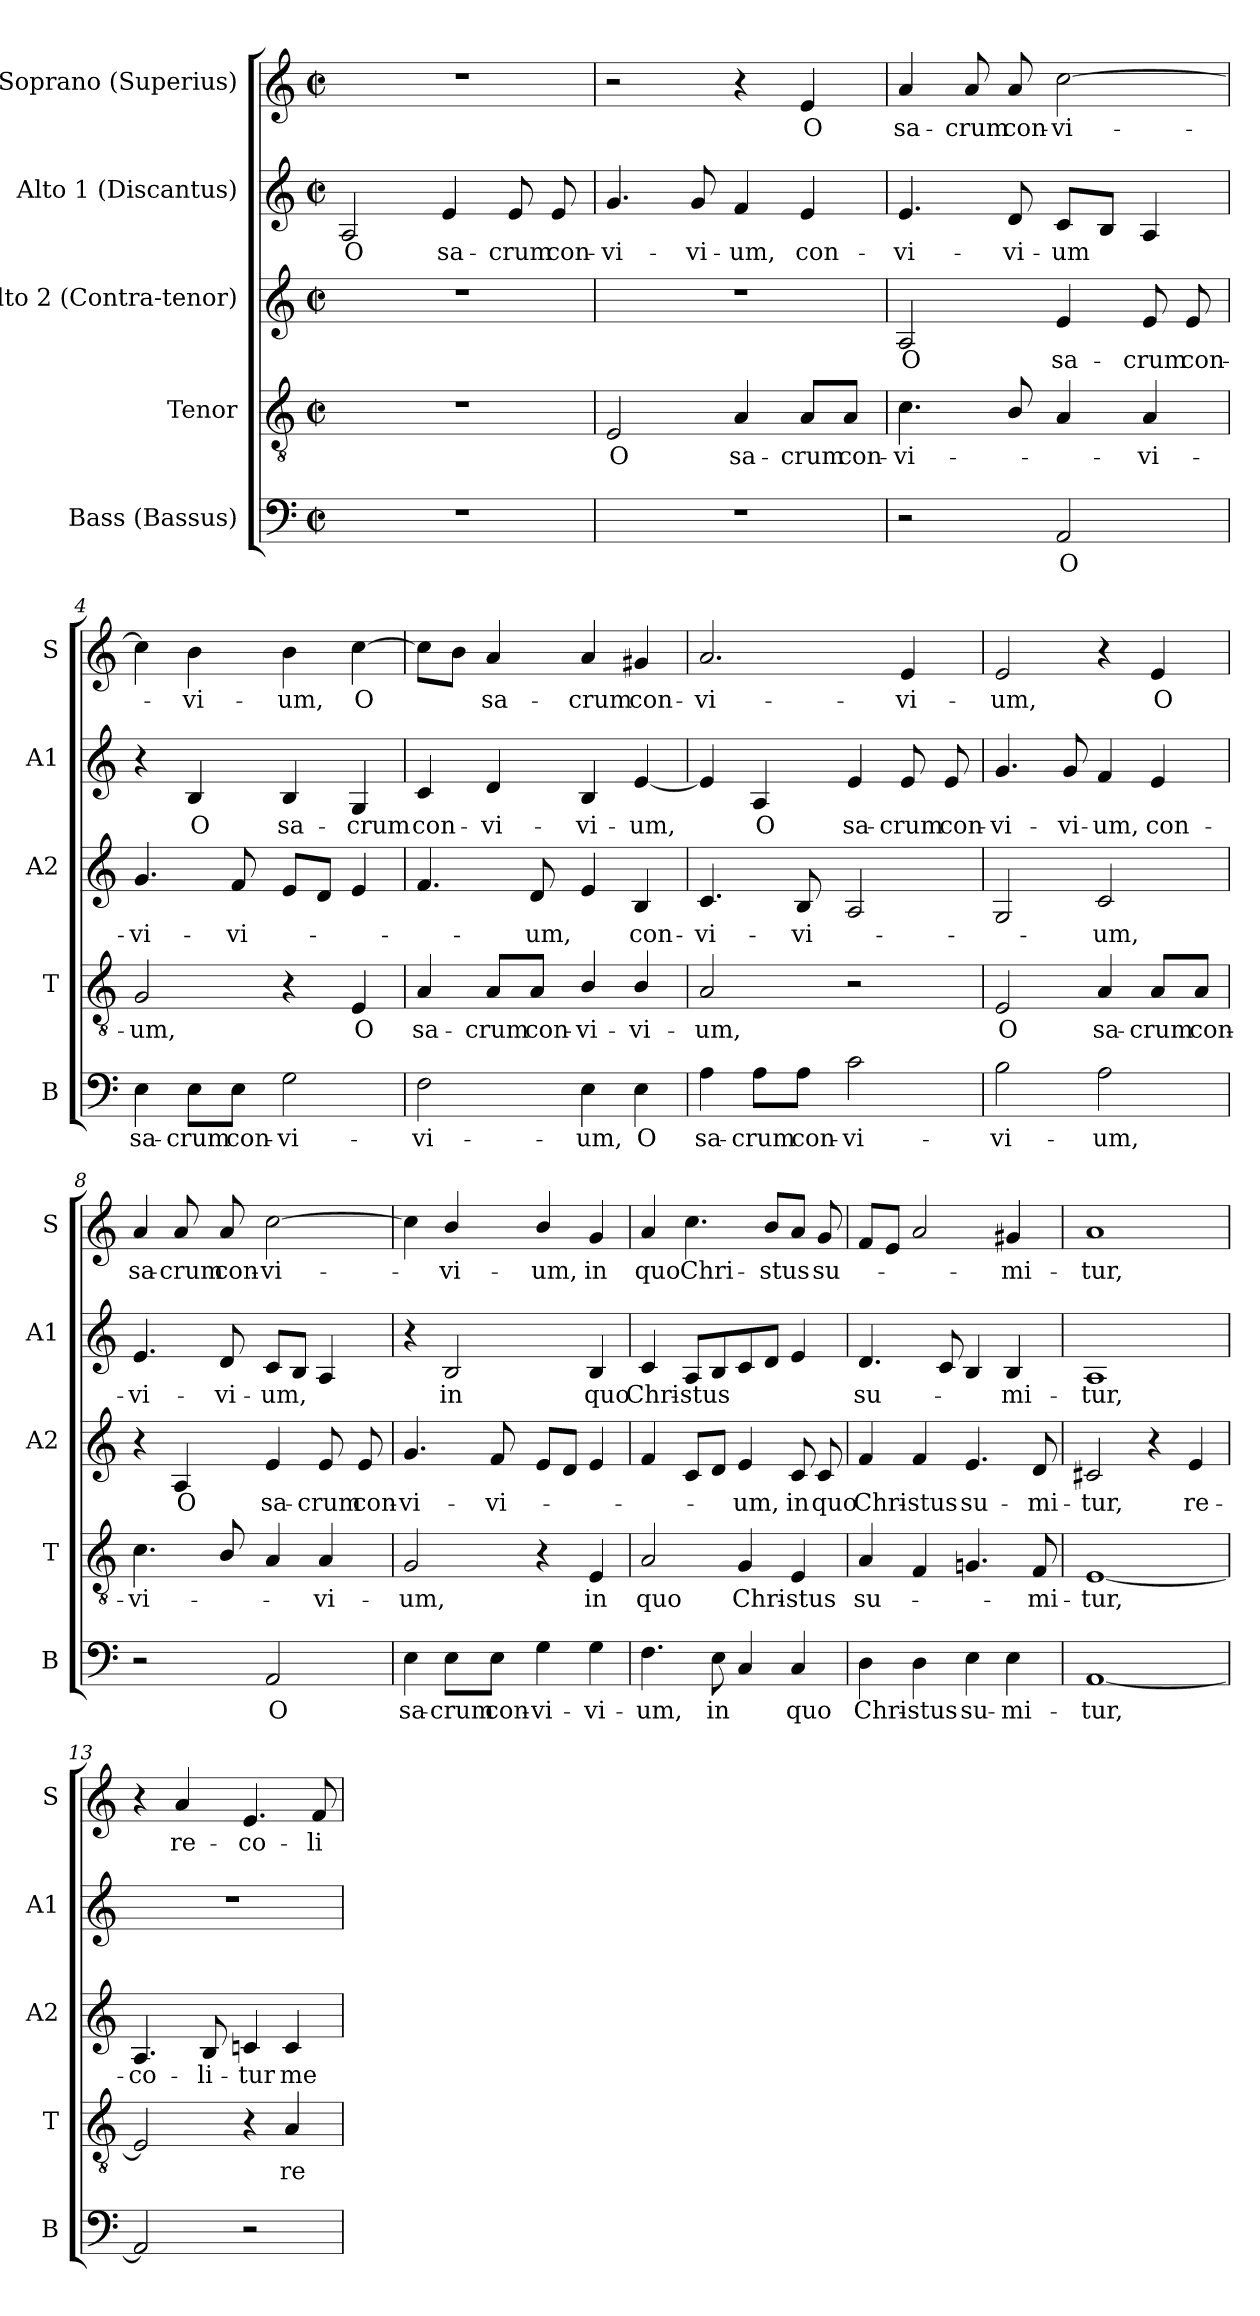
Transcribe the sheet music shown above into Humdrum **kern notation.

**kern	**text	**kern	**text	**kern	**text	**kern	**text	**kern	**text
*part5	*part5	*part4	*part4	*part3	*part3	*part2	*part2	*part1	*part1
*staff5	*staff5	*staff4	*staff4	*staff3	*staff3	*staff2	*staff2	*staff1	*staff1
*I"Bass (Bassus)	*	*I"Tenor	*	*I"Alto 2 (Contra-tenor)	*	*I"Alto 1 (Discantus)	*	*I"Soprano (Superius)	*
*I'B	*	*I'T	*	*I'A2	*	*I'A1	*	*I'S	*
*clefF4	*	*clefGv2	*	*clefG2	*	*clefG2	*	*clefG2	*
*k[]	*	*k[]	*	*k[]	*	*k[]	*	*k[]	*
*M2/2	*	*M2/2	*	*M2/2	*	*M2/2	*	*M2/2	*
*met(c|)	*	*met(c|)	*	*met(c|)	*	*met(c|)	*	*met(c|)	*
*MM90	*	*MM90	*	*MM90	*	*MM90	*	*MM90	*
=1	=1	=1	=1	=1	=1	=1	=1	=1	=1
!	!	!	!	!	!	!	!LO:LY:b	!	!
1r	.	1r	.	1r	.	2A/	O	1r	.
!	!	!	!	!	!	!	!LO:LY:b	!	!
.	.	.	.	.	.	4e/	sa-	.	.
!	!	!	!	!	!	!	!LO:LY:b	!	!
.	.	.	.	.	.	8e/	-crum	.	.
!	!	!	!	!	!	!	!LO:LY:b	!	!
.	.	.	.	.	.	8e/	con-	.	.
=2	=2	=2	=2	=2	=2	=2	=2	=2	=2
!	!	!	!LO:LY:b	!	!	!	!LO:LY:b	!	!
1r	.	2E/	O	1r	.	4.g/	-vi-	2r	.
!	!	!	!	!	!	!	!LO:LY:b	!	!
.	.	.	.	.	.	8g/	-vi-	.	.
!	!	!	!LO:LY:b	!	!	!	!LO:LY:b	!	!
.	.	4A/	sa-	.	.	4f/	-um,	4r	.
!	!	!	!LO:LY:b	!	!	!	!LO:LY:b	!	!LO:LY:b
.	.	8A/L	-crum	.	.	4e/	con-	4e/	O
!	!	!	!LO:LY:b	!	!	!	!	!	!
.	.	8A/J	con-	.	.	.	.	.	.
=3	=3	=3	=3	=3	=3	=3	=3	=3	=3
!	!	!	!LO:LY:b	!	!LO:LY:b	!	!LO:LY:b	!	!LO:LY:b
2r	.	4.c\	-vi-	2A/	O	4.e/	-vi-	4a/	sa-
!	!	!	!	!	!	!	!	!	!LO:LY:b
.	.	.	.	.	.	.	.	8a/	-crum
!	!	!	!	!	!	!	!LO:LY:b	!	!LO:LY:b
.	.	8B/	.	.	.	8d/	-vi-	8a/	con-
!	!LO:LY:b	!	!	!	!LO:LY:b	!	!LO:LY:b	!	!LO:LY:b
2AA/	O	4A/	.	4e/	sa-	8c/L	-um	[2cc\	-vi-
.	.	.	.	.	.	8B/J	.	.	.
!	!	!	!LO:LY:b	!	!LO:LY:b	!	!	!	!
.	.	4A/	-vi-	8e/	-crum	4A/	.	.	.
!	!	!	!	!	!LO:LY:b	!	!	!	!
.	.	.	.	8e/	con-	.	.	.	.
!!LO:LB:g=z
=4	=4	=4	=4	=4	=4	=4	=4	=4	=4
!	!LO:LY:b	!	!LO:LY:b	!	!LO:LY:b	!	!	!	!
4E\	sa-	2G/	-um,	4.g/	vi-	4r	.	4cc\]	.
!	!LO:LY:b	!	!	!	!	!	!LO:LY:b	!	!LO:LY:b
8E\L	-crum	.	.	.	.	4B/	O	4b\	-vi-
!	!LO:LY:b	!	!	!	!LO:LY:b	!	!	!	!
8E\J	con-	.	.	8f/	-vi-	.	.	.	.
!	!LO:LY:b	!	!	!	!	!	!LO:LY:b	!	!LO:LY:b
2G\	-vi-	4r	.	8e/L	.	4B/	sa-	4b\	-um,
.	.	.	.	8d/J	.	.	.	.	.
!	!	!	!LO:LY:b	!	!	!	!LO:LY:b	!	!LO:LY:b
.	.	4E/	O	4e/	.	4G/	-crum	[4cc\	O
=5	=5	=5	=5	=5	=5	=5	=5	=5	=5
!	!LO:LY:b	!	!LO:LY:b	!	!	!	!LO:LY:b	!	!
2F\	-vi-	4A/	sa-	4.f/	.	4c/	con-	8cc\L]	.
.	.	.	.	.	.	.	.	8b\J	.
!	!	!	!LO:LY:b	!	!	!	!LO:LY:b	!	!LO:LY:b
.	.	8A/L	-crum	.	.	4d/	-vi-	4a/	sa-
!	!	!	!LO:LY:b	!	!LO:LY:b	!	!	!	!
.	.	8A/J	con-	8d/	-um,	.	.	.	.
!	!LO:LY:b	!	!LO:LY:b	!	!	!	!LO:LY:b	!	!LO:LY:b
4E\	-um,	4B/	-vi-	4e/	.	4B/	-vi-	4a/	-crum
!	!LO:LY:b	!	!LO:LY:b	!	!LO:LY:b	!	!LO:LY:b	!	!LO:LY:b
4E\	O	4B/	-vi-	4B/	con-	[4e/	-um,	4g#X/	con-
=6	=6	=6	=6	=6	=6	=6	=6	=6	=6
!	!LO:LY:b	!	!LO:LY:b	!	!LO:LY:b	!	!	!	!LO:LY:b
4A\	sa-	2A/	-um,	4.c/	-vi-	4e/]	.	2.a/	-vi-
!	!LO:LY:b	!	!	!	!	!	!LO:LY:b	!	!
8A\L	-crum	.	.	.	.	4A/	O	.	.
!	!LO:LY:b	!	!	!	!LO:LY:b	!	!	!	!
8A\J	con-	.	.	8B/	-vi-	.	.	.	.
!	!LO:LY:b	!	!	!	!	!	!LO:LY:b	!	!
2c\	-vi-	2r	.	2A/	.	4e/	sa-	.	.
!	!	!	!	!	!	!	!LO:LY:b	!	!LO:LY:b
.	.	.	.	.	.	8e/	-crum	4e/	-vi-
!	!	!	!	!	!	!	!LO:LY:b	!	!
.	.	.	.	.	.	8e/	con-	.	.
!!LO:PB:g=z
=7	=7	=7	=7	=7	=7	=7	=7	=7	=7
!	!LO:LY:b	!	!LO:LY:b	!	!	!	!LO:LY:b	!	!LO:LY:b
2B\	-vi-	2E/	O	2G/	.	4.g/	-vi-	2e/	-um,
!	!	!	!	!	!	!	!LO:LY:b	!	!
.	.	.	.	.	.	8g/	-vi-	.	.
!	!LO:LY:b	!	!LO:LY:b	!	!LO:LY:b	!	!LO:LY:b	!	!
2A\	-um,	4A/	sa-	2c/	-um,	4f/	-um,	4r	.
!	!	!	!LO:LY:b	!	!	!	!LO:LY:b	!	!LO:LY:b
.	.	8A/L	-crum	.	.	4e/	con-	4e/	O
!	!	!	!LO:LY:b	!	!	!	!	!	!
.	.	8A/J	con-	.	.	.	.	.	.
=8	=8	=8	=8	=8	=8	=8	=8	=8	=8
!	!	!	!LO:LY:b	!	!	!	!LO:LY:b	!	!LO:LY:b
2r	.	4.c\	-vi-	4r	.	4.e/	vi-	4a/	sa-
!	!	!	!	!	!LO:LY:b	!	!	!	!LO:LY:b
.	.	.	.	4A/	O	.	.	8a/	-crum
!	!	!	!	!	!	!	!LO:LY:b	!	!LO:LY:b
.	.	8B/	.	.	.	8d/	-vi-	8a/	con-
!	!LO:LY:b	!	!	!	!LO:LY:b	!	!LO:LY:b	!	!LO:LY:b
2AA/	O	4A/	.	4e/	sa-	8c/L	-um,	[2cc\	-vi-
.	.	.	.	.	.	8B/J	.	.	.
!	!	!	!LO:LY:b	!	!LO:LY:b	!	!	!	!
.	.	4A/	-vi-	8e/	-crum	4A/	.	.	.
!	!	!	!	!	!LO:LY:b	!	!	!	!
.	.	.	.	8e/	con-	.	.	.	.
=9	=9	=9	=9	=9	=9	=9	=9	=9	=9
!	!LO:LY:b	!	!LO:LY:b	!	!LO:LY:b	!	!	!	!
4E\	sa-	2G/	-um,	4.g/	vi-	4r	.	4cc\]	.
!	!LO:LY:b	!	!	!	!	!	!LO:LY:b	!	!LO:LY:b
8E\L	-crum	.	.	.	.	2B/	in	4b/	-vi-
!	!LO:LY:b	!	!	!	!LO:LY:b	!	!	!	!
8E\J	con-	.	.	8f/	-vi-	.	.	.	.
!	!LO:LY:b	!	!	!	!	!	!	!	!LO:LY:b
4G\	-vi-	4r	.	8e/L	.	.	.	4b/	-um,
.	.	.	.	8d/J	.	.	.	.	.
!	!LO:LY:b	!	!LO:LY:b	!	!	!	!LO:LY:b	!	!LO:LY:b
4G\	-vi-	4E/	in	4e/	.	4B/	quo	4g/	in
=10	=10	=10	=10	=10	=10	=10	=10	=10	=10
!	!LO:LY:b	!	!LO:LY:b	!	!	!	!LO:LY:b	!	!LO:LY:b
4.F\	-um,	2A/	quo	4f/	.	4c/	Chri-	4a/	quo
!	!	!	!	!	!	!	!LO:LY:b	!	!LO:LY:b
.	.	.	.	8c/L	.	8A/L	-stus	4.cc\	Chri-
!	!LO:LY:b	!	!	!	!	!	!	!	!
8E\	in	.	.	8d/J	.	8B/	.	.	.
!	!	!	!LO:LY:b	!	!LO:LY:b	!	!	!	!
4C/	.	4G/	Chri-	4e/	-um,	8c/	.	.	.
!	!	!	!	!	!	!	!	!	!LO:LY:b
.	.	.	.	.	.	8d/J	.	8b/L	-stus
!	!LO:LY:b	!	!LO:LY:b	!	!LO:LY:b	!	!	!	!
4C/	quo	4E/	-stus	8c/	in	4e/	.	8a/J	.
!	!	!	!	!	!LO:LY:b	!	!	!	!LO:LY:b
.	.	.	.	8c/	quo	.	.	8g/	su-
!!LO:LB:g=z
=11	=11	=11	=11	=11	=11	=11	=11	=11	=11
!	!LO:LY:b	!	!LO:LY:b	!	!LO:LY:b	!	!LO:LY:b	!	!
4D\	Chri-	4A/	su-	4f/	-Chri-	4.d/	su-	8f/L	.
.	.	.	.	.	.	.	.	8e/J	.
!	!LO:LY:b	!	!	!	!LO:LY:b	!	!	!	!
4D\	-stus	4F/	.	4f/	-stus	.	.	2a/	.
.	.	.	.	.	.	8c/	.	.	.
!	!LO:LY:b	!	!	!	!LO:LY:b	!	!	!	!
4E\	su-	4.Gni/	.	4.e/	su-	4B/	.	.	.
!	!LO:LY:b	!	!	!	!	!	!LO:LY:b	!	!LO:LY:b
4E\	-mi-	.	.	.	.	4B/	-mi-	4g#X/	-mi-
!	!	!	!LO:LY:b	!	!LO:LY:b	!	!	!	!
.	.	8F/	-mi-	8d/	-mi-	.	.	.	.
=12	=12	=12	=12	=12	=12	=12	=12	=12	=12
!	!LO:LY:b	!	!LO:LY:b	!	!LO:LY:b	!	!LO:LY:b	!	!LO:LY:b
[1AA	-tur,	[1E	-tur,	2c#X/	tur,	1A	-tur,	1a	-tur,
.	.	.	.	4r	.	.	.	.	.
!	!	!	!	!	!LO:LY:b	!	!	!	!
.	.	.	.	4e/	re-	.	.	.	.
=13	=13	=13	=13	=13	=13	=13	=13	=13	=13
!	!	!	!	!	!LO:LY:b	!	!	!	!
2AA/]	.	2E/]	.	4.A/	-co-	1r	.	4r	.
!	!	!	!	!	!	!	!	!	!LO:LY:b
.	.	.	.	.	.	.	.	4a/	re-
!	!	!	!	!	!LO:LY:b	!	!	!	!
.	.	.	.	8B/	-li-	.	.	.	.
!	!	!	!	!	!LO:LY:b	!	!	!	!LO:LY:b
2r	.	4r	.	4cni/	-tur	.	.	4.e/	-co-
!	!	!	!LO:LY:b	!	!LO:LY:b	!	!	!	!
.	.	4A/	re-	4c/	me-	.	.	.	.
!	!	!	!	!	!	!	!	!	!LO:LY:b
.	.	.	.	.	.	.	.	8f/	-li-
=	=	=	=	=	=	=	=	=	=
*-	*-	*-	*-	*-	*-	*-	*-	*-	*-
